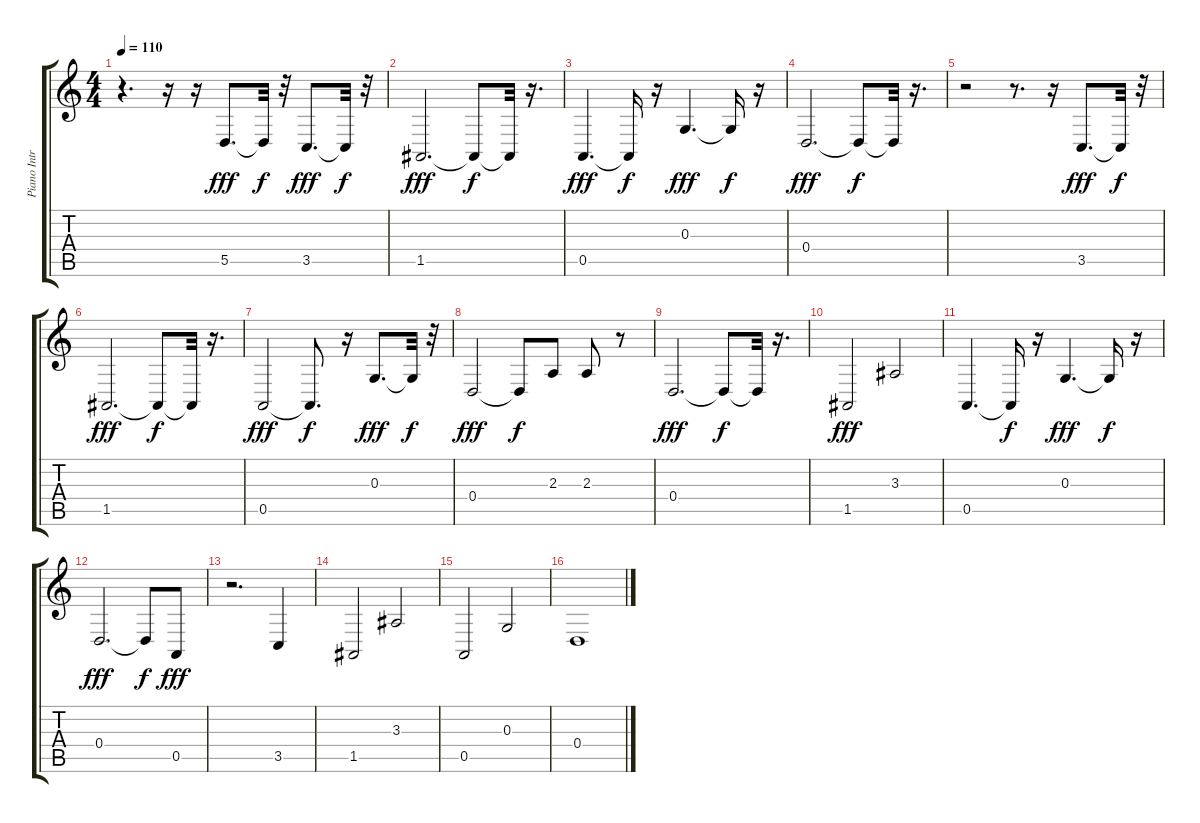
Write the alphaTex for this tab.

\track ("Piano Intro" "Piano Intr") {instrument electricpiano2}
\staff {score tabs}
\tuning (E4 B3 G3 D3 A2 E2) {hide}
\ts (4 4)
\tempo 110
\clef g2
\ks c
r.4{d dy fff instrument electricpiano2} r.16 r.16 5.5.8{d} 5.5{t}.32{dy f} r.32 3.5.8{d dy fff} 3.5{t}.32{dy f} r.32 |
1.5.2{d dy fff} 1.5{t}.8{dy f} 1.5{t}.32 r.16{d} |
0.5.4{d dy fff} 0.5{t}.16{dy f} r.16 0.3.4{d dy fff} 0.3{t}.16{dy f} r.16 |
0.4.2{d dy fff} 0.4{t}.8{dy f} 0.4{t}.32 r.16{d} |
r.2 r.8{d} r.16 3.5.8{d dy fff} 3.5{t}.32{dy f} r.32 |
1.5.2{d dy fff} 1.5{t}.8{dy f} 1.5{t}.32 r.16{d} |
0.5.2{dy fff} 0.5{t}.8{d dy f} r.16 0.3.8{d dy fff} 0.3{t}.32{dy f} r.32 |
0.4.2{dy fff} 0.4{t}.8{dy f} 2.3.8 2.3.8 r.8 |
0.4.2{d dy fff} 0.4{t}.8{dy f} 0.4{t}.32 r.16{d} |
1.5.2{dy fff} 3.3.2 |
0.5.4{d} 0.5{t}.16{dy f} r.16 0.3.4{d dy fff} 0.3{t}.16{dy f} r.16 |
0.4.2{d dy fff} 0.4{t}.8{dy f} 0.5.8{dy fff} |
r.2{d} 3.5.4 |
1.5.2 3.3.2 |
0.5.2 0.3.2 |
0.4.1
